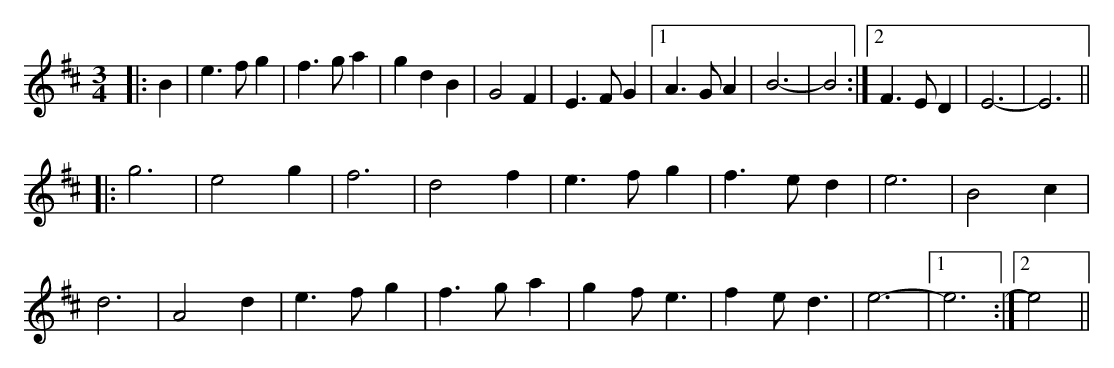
X:1
M:3/4
K:Edor
|:B2|e3 f g2|f3 g a2|g2 d2 B2|G4 F2|E3 F G2|1 A3 G A2|B6-|B4:|2 F3 E D2|E6-|E6||
|:g6|e4 g2|f6|d4 f2|e3 f g2|f3 e d2|e6|B4 c2|
d6|A4 d2|e3 f g2|f3 g a2|g2 f e3|f2 e d3|e6-|1 e6:|2 e4||
